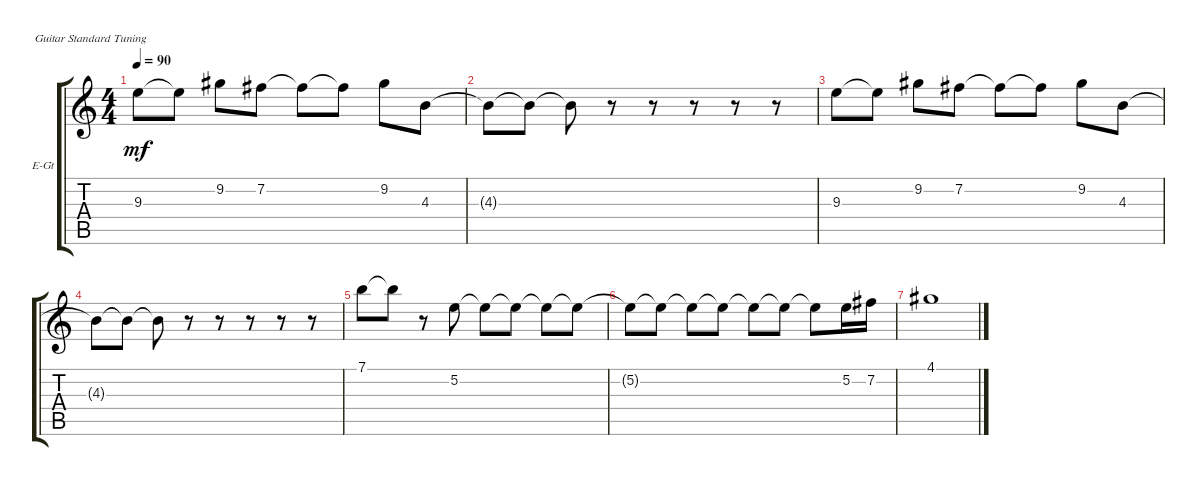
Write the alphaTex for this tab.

\defaultSystemsLayout 4
\bracketExtendMode groupsimilarinstruments
\firstSystemTrackNameOrientation horizontal
\otherSystemsTrackNameOrientation horizontal
\track ("Electric Guitar" "E-Gt") {instrument electricguitarclean}
\staff {score tabs}
\tuning (E4 B3 G3 D3 A2 E2)
\ts (4 4)
\tempo 90
\clef g2
\scale
0.333333
\ks c
9.3.8{dy mf} 9.3{t}.8 9.2.8 7.2.8 7.2{t}.8 7.2{t}.8 9.2.8 4.3.8 |
\scale
0.333333 4.3{t}.8 4.3{t}.8 4.3{t}.8 r.8 r.8 r.8 r.8 r.8 |
\scale
0.333333 9.3.8 9.3{t}.8 9.2.8 7.2.8 7.2{t}.8 7.2{t}.8 9.2.8 4.3.8 |
\scale
0.333333 4.3{t}.8 4.3{t}.8 4.3{t}.8 r.8 r.8 r.8 r.8 r.8 |
\scale
0.333333 7.1.8 7.1{t}.8 r.8 5.2.8 5.2{t}.8 5.2{t}.8 5.2{t}.8 5.2{t}.8 |
\scale
0.333333 5.2{t}.8 5.2{t}.8 5.2{t}.8 5.2{t}.8 5.2{t}.8 5.2{t}.8 5.2{t}.8 5.2.16 7.2.16 |
\scale
0.333333 4.1.1 |
\scale
0.333333 |
\scale
0.333333 |
\scale
0.333333
